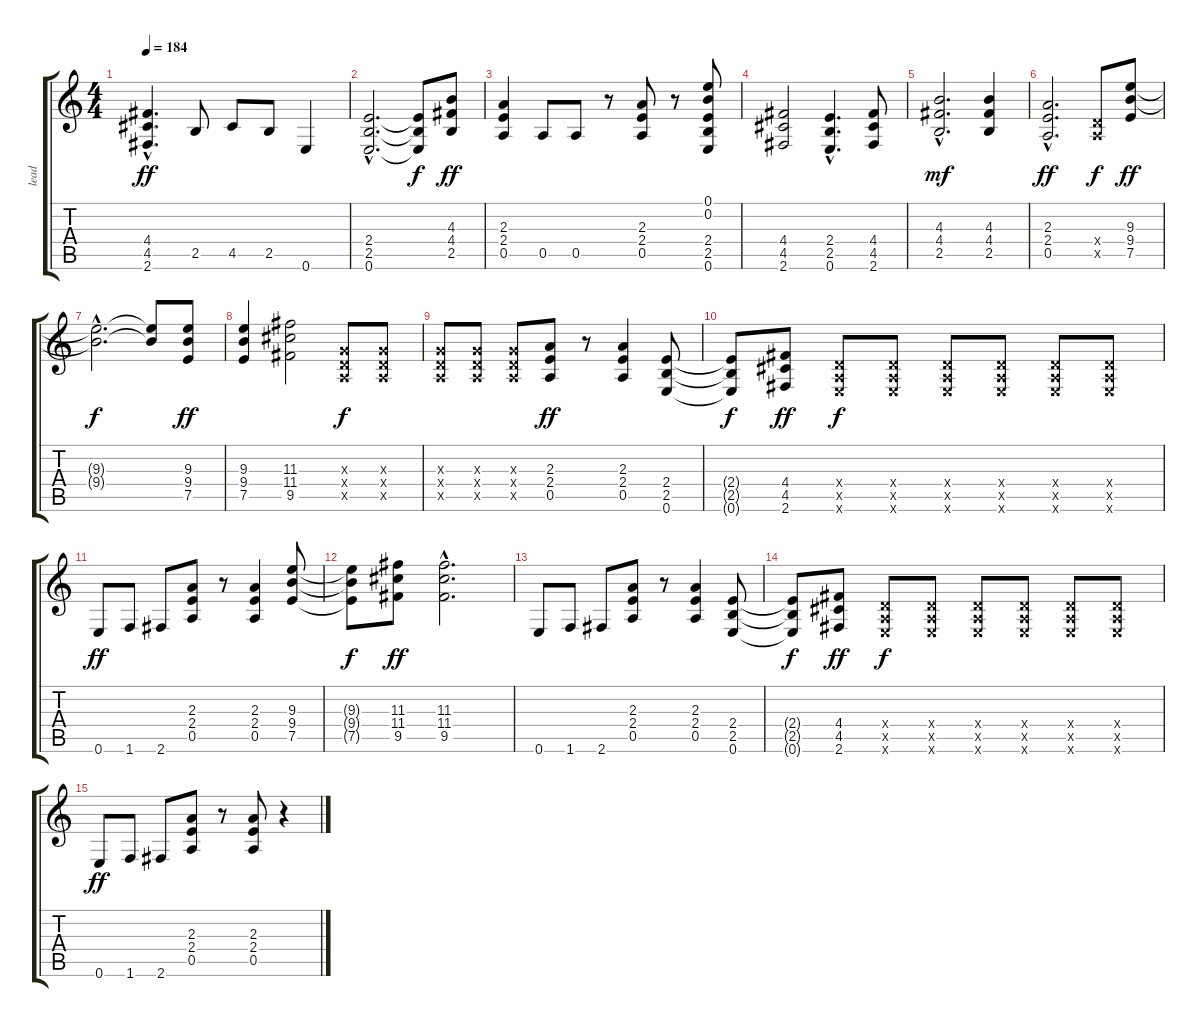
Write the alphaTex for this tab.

\track ("lead" "lead") {instrument distortionguitar}
\staff {score tabs}
\tuning (E4 B3 G3 D3 A2 E2) {hide}
\ts (4 4)
\tempo 184
\clef g2
\ks c
(4.4{hac} 4.5{hac} 2.6{hac}).4{d dy ff} 2.5.8 4.5.8 2.5.8 0.6.4 |
(2.4{hac} 2.5{hac} 0.6{hac}).2{d} (2.4{t} 2.5{t} 0.6{t}).8{dy f} (4.3 4.4 2.5).8{dy ff} |
(2.3 2.4 0.5).4 0.5.8 0.5.8 r.8 (2.3 2.4 0.5).8 r.8 (0.1 0.2 2.4 2.5 0.6).8 |
(4.4 4.5 2.6).2 (2.4{hac} 2.5{hac} 0.6{hac}).4{d} (4.4 4.5 2.6).8 |
(4.3{hac} 4.4{hac} 2.5{hac}).2{d dy mf} (4.3 4.4 2.5).4 |
(2.3{hac} 2.4{hac} 0.5{hac}).2{d dy ff} (0.4{x} 0.5{x}).8{dy f} (9.3 9.4 7.5).8{dy ff} |
(9.3{hac t} 9.4{hac t}).2{d dy f} (9.3{t} 9.4{t}).8 (9.3 9.4 7.5).8{dy ff} |
(9.3 9.4 7.5).4 (11.3 11.4 9.5).2 (0.3{x} 0.4{x} 0.5{x}).8{dy f} (0.3{x} 0.4{x} 0.5{x}).8 |
(0.3{x} 0.4{x} 0.5{x}).8 (0.3{x} 0.4{x} 0.5{x}).8 (0.3{x} 0.4{x} 0.5{x}).8 (2.3 2.4 0.5).8{dy ff} r.8 (2.3 2.4 0.5).4 (2.4 2.5 0.6).8 |
(2.4{t} 2.5{t} 0.6{t}).8{dy f} (4.4 4.5 2.6).8{dy ff} (0.4{x} 0.5{x} 0.6{x}).8{dy f} (0.4{x} 0.5{x} 0.6{x}).8 (0.4{x} 0.5{x} 0.6{x}).8 (0.4{x} 0.5{x} 0.6{x}).8 (0.4{x} 0.5{x} 0.6{x}).8 (0.4{x} 0.5{x} 0.6{x}).8 |
0.6.8{dy ff} 1.6.8 2.6.8 (2.3 2.4 0.5).8 r.8 (2.3 2.4 0.5).4 (9.3 9.4 7.5).8 |
(9.3{t} 9.4{t} 7.5{t}).8{dy f} (11.3 11.4 9.5).8{dy ff} (11.3{hac} 11.4{hac} 9.5{hac}).2{d} |
0.6.8 1.6.8 2.6.8 (2.3 2.4 0.5).8 r.8 (2.3 2.4 0.5).4 (2.4 2.5 0.6).8 |
(2.4{t} 2.5{t} 0.6{t}).8{dy f} (4.4 4.5 2.6).8{dy ff} (0.4{x} 0.5{x} 0.6{x}).8{dy f} (0.4{x} 0.5{x} 0.6{x}).8 (0.4{x} 0.5{x} 0.6{x}).8 (0.4{x} 0.5{x} 0.6{x}).8 (0.4{x} 0.5{x} 0.6{x}).8 (0.4{x} 0.5{x} 0.6{x}).8 |
0.6.8{dy ff} 1.6.8 2.6.8 (2.3 2.4 0.5).8 r.8 (2.3 2.4 0.5).8 r.4
